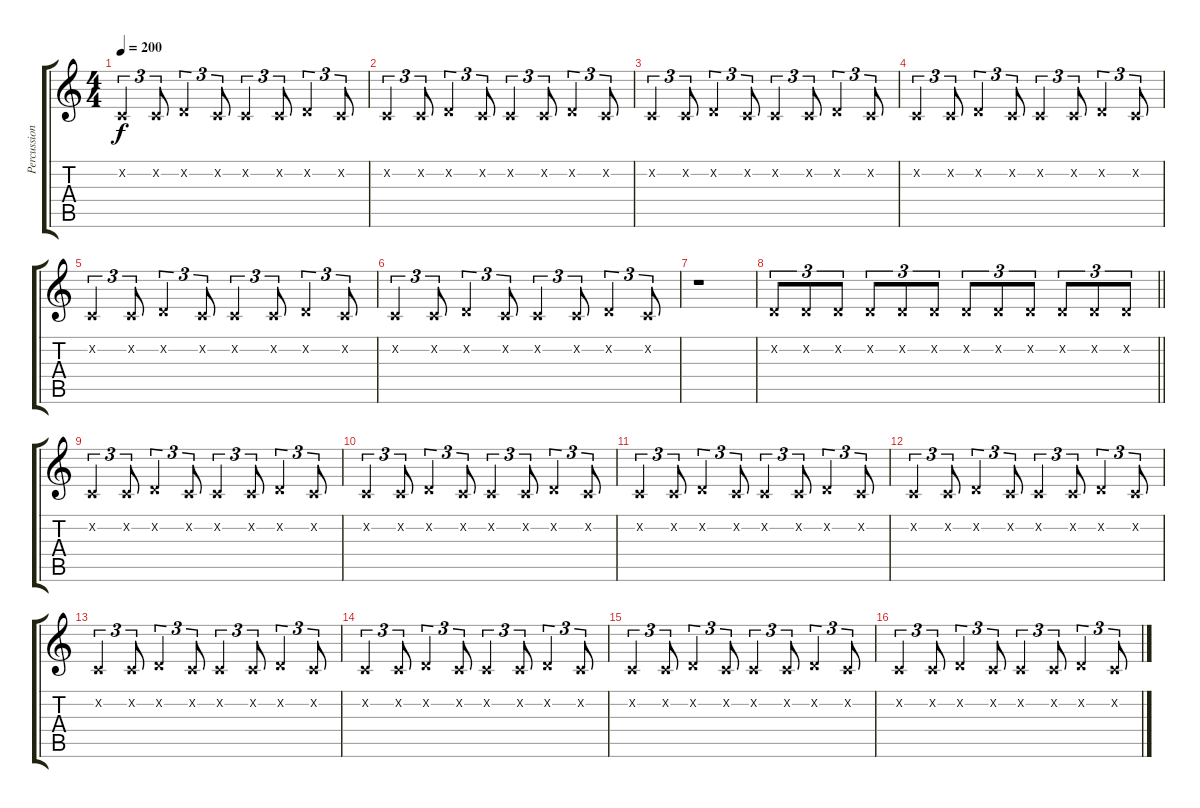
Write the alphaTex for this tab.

\track ("Percussion" "Percussion") {instrument gunshot}
\staff {score tabs}
\tuning (E4 B3 G3 D3 A2 E2) {hide}
\ts (4 4)
\tempo 200
\clef g2
\ks c
1.2{x}.4{tu (3 2) dy f} 1.2{x}.8{tu (3 2)} 3.2{x}.4{tu (3 2)} 1.2{x}.8{tu (3 2)} 1.2{x}.4{tu (3 2)} 1.2{x}.8{tu (3 2)} 3.2{x}.4{tu (3 2)} 1.2{x}.8{tu (3 2)} |
1.2{x}.4{tu (3 2)} 1.2{x}.8{tu (3 2)} 3.2{x}.4{tu (3 2)} 1.2{x}.8{tu (3 2)} 1.2{x}.4{tu (3 2)} 1.2{x}.8{tu (3 2)} 3.2{x}.4{tu (3 2)} 1.2{x}.8{tu (3 2)} |
1.2{x}.4{tu (3 2)} 1.2{x}.8{tu (3 2)} 3.2{x}.4{tu (3 2)} 1.2{x}.8{tu (3 2)} 1.2{x}.4{tu (3 2)} 1.2{x}.8{tu (3 2)} 3.2{x}.4{tu (3 2)} 1.2{x}.8{tu (3 2)} |
1.2{x}.4{tu (3 2)} 1.2{x}.8{tu (3 2)} 3.2{x}.4{tu (3 2)} 1.2{x}.8{tu (3 2)} 1.2{x}.4{tu (3 2)} 1.2{x}.8{tu (3 2)} 3.2{x}.4{tu (3 2)} 1.2{x}.8{tu (3 2)} |
1.2{x}.4{tu (3 2)} 1.2{x}.8{tu (3 2)} 3.2{x}.4{tu (3 2)} 1.2{x}.8{tu (3 2)} 1.2{x}.4{tu (3 2)} 1.2{x}.8{tu (3 2)} 3.2{x}.4{tu (3 2)} 1.2{x}.8{tu (3 2)} |
1.2{x}.4{tu (3 2)} 1.2{x}.8{tu (3 2)} 3.2{x}.4{tu (3 2)} 1.2{x}.8{tu (3 2)} 1.2{x}.4{tu (3 2)} 1.2{x}.8{tu (3 2)} 3.2{x}.4{tu (3 2)} 1.2{x}.8{tu (3 2)} |
r.1 |
\barLineRight lightlight
3.2{x}.8{tu (3 2)} 3.2{x}.8{tu (3 2)} 3.2{x}.8{tu (3 2)} 3.2{x}.8{tu (3 2)} 3.2{x}.8{tu (3 2)} 3.2{x}.8{tu (3 2)} 3.2{x}.8{tu (3 2)} 3.2{x}.8{tu (3 2)} 3.2{x}.8{tu (3 2)} 3.2{x}.8{tu (3 2)} 3.2{x}.8{tu (3 2)} 3.2{x}.8{tu (3 2)} |
\section ("" "")
1.2{x}.4{tu (3 2)} 1.2{x}.8{tu (3 2)} 3.2{x}.4{tu (3 2)} 1.2{x}.8{tu (3 2)} 1.2{x}.4{tu (3 2)} 1.2{x}.8{tu (3 2)} 3.2{x}.4{tu (3 2)} 1.2{x}.8{tu (3 2)} |
1.2{x}.4{tu (3 2)} 1.2{x}.8{tu (3 2)} 3.2{x}.4{tu (3 2)} 1.2{x}.8{tu (3 2)} 1.2{x}.4{tu (3 2)} 1.2{x}.8{tu (3 2)} 3.2{x}.4{tu (3 2)} 1.2{x}.8{tu (3 2)} |
1.2{x}.4{tu (3 2)} 1.2{x}.8{tu (3 2)} 3.2{x}.4{tu (3 2)} 1.2{x}.8{tu (3 2)} 1.2{x}.4{tu (3 2)} 1.2{x}.8{tu (3 2)} 3.2{x}.4{tu (3 2)} 1.2{x}.8{tu (3 2)} |
1.2{x}.4{tu (3 2)} 1.2{x}.8{tu (3 2)} 3.2{x}.4{tu (3 2)} 1.2{x}.8{tu (3 2)} 1.2{x}.4{tu (3 2)} 1.2{x}.8{tu (3 2)} 3.2{x}.4{tu (3 2)} 1.2{x}.8{tu (3 2)} |
1.2{x}.4{tu (3 2)} 1.2{x}.8{tu (3 2)} 3.2{x}.4{tu (3 2)} 1.2{x}.8{tu (3 2)} 1.2{x}.4{tu (3 2)} 1.2{x}.8{tu (3 2)} 3.2{x}.4{tu (3 2)} 1.2{x}.8{tu (3 2)} |
1.2{x}.4{tu (3 2)} 1.2{x}.8{tu (3 2)} 3.2{x}.4{tu (3 2)} 1.2{x}.8{tu (3 2)} 1.2{x}.4{tu (3 2)} 1.2{x}.8{tu (3 2)} 3.2{x}.4{tu (3 2)} 1.2{x}.8{tu (3 2)} |
1.2{x}.4{tu (3 2)} 1.2{x}.8{tu (3 2)} 3.2{x}.4{tu (3 2)} 1.2{x}.8{tu (3 2)} 1.2{x}.4{tu (3 2)} 1.2{x}.8{tu (3 2)} 3.2{x}.4{tu (3 2)} 1.2{x}.8{tu (3 2)} |
1.2{x}.4{tu (3 2)} 1.2{x}.8{tu (3 2)} 3.2{x}.4{tu (3 2)} 1.2{x}.8{tu (3 2)} 1.2{x}.4{tu (3 2)} 1.2{x}.8{tu (3 2)} 3.2{x}.4{tu (3 2)} 1.2{x}.8{tu (3 2)}
